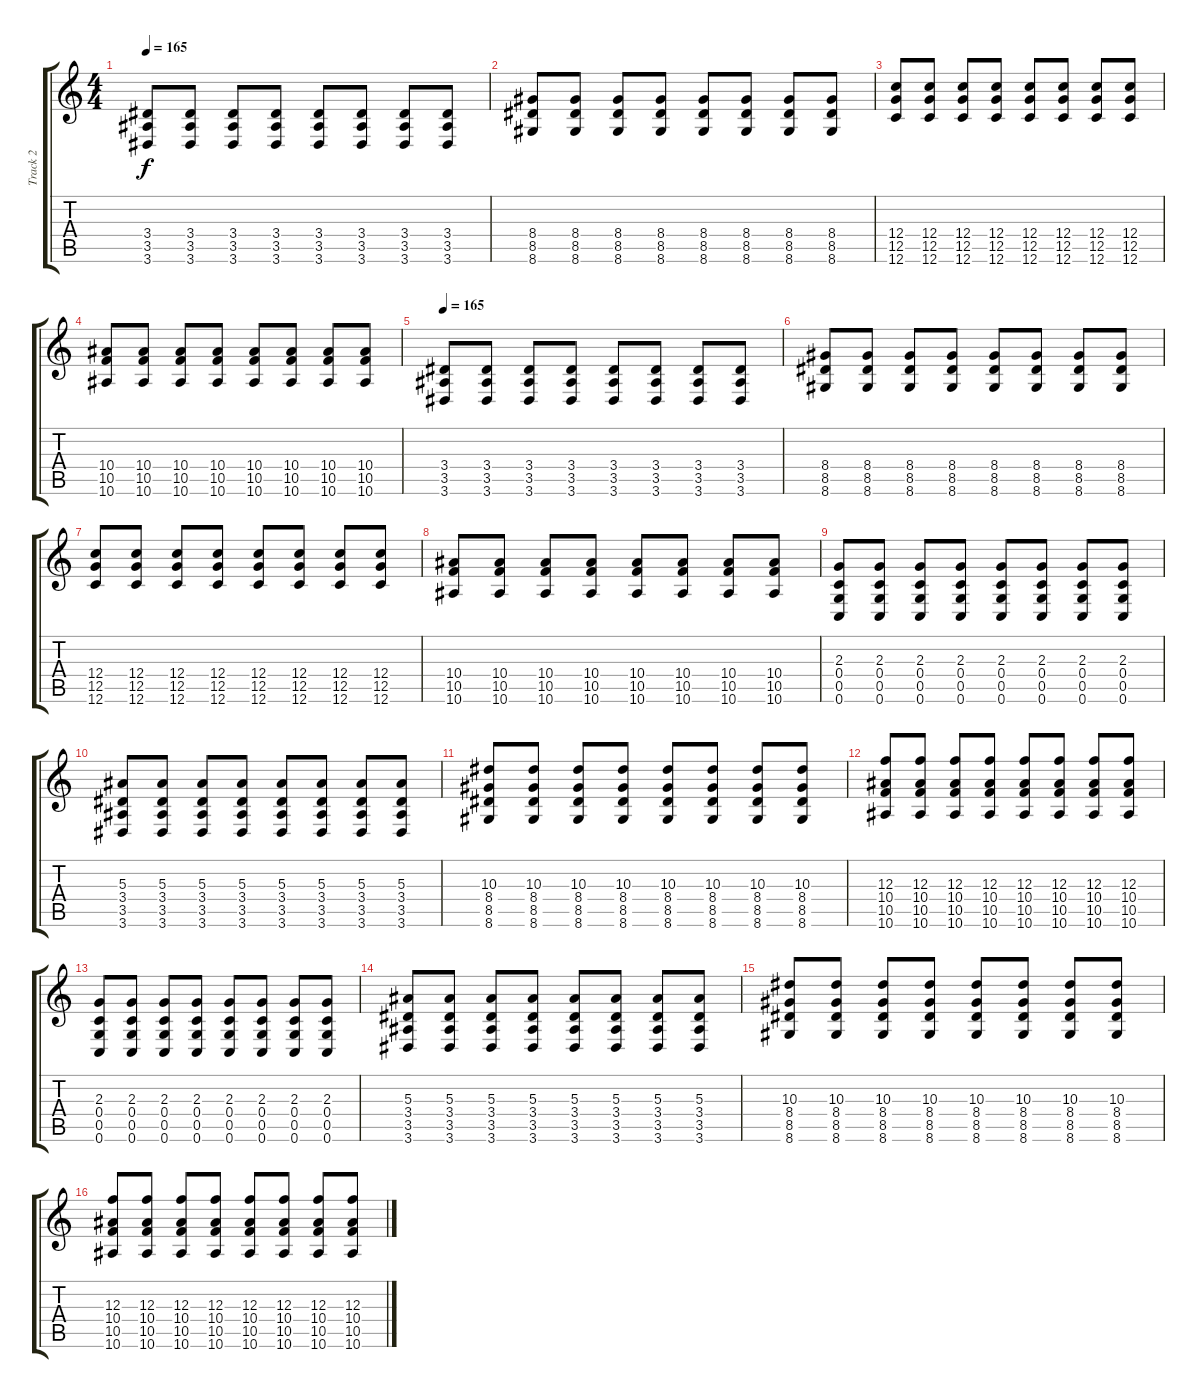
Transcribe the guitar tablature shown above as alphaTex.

\track ("Track 2" "Track 2") {instrument overdrivenguitar}
\staff {score tabs}
\tuning (D4 A3 F3 C3 G2 C2) {hide}
\ts (4 4)
\tempo 165
\clef g2
\ks c
(3.4 3.5 3.6).8{dy f} (3.4 3.5 3.6).8 (3.4 3.5 3.6).8 (3.4 3.5 3.6).8 (3.4 3.5 3.6).8 (3.4 3.5 3.6).8 (3.4 3.5 3.6).8 (3.4 3.5 3.6).8 |
(8.4 8.5 8.6).8 (8.4 8.5 8.6).8 (8.4 8.5 8.6).8 (8.4 8.5 8.6).8 (8.4 8.5 8.6).8 (8.4 8.5 8.6).8 (8.4 8.5 8.6).8 (8.4 8.5 8.6).8 |
(12.4 12.5 12.6).8 (12.4 12.5 12.6).8 (12.4 12.5 12.6).8 (12.4 12.5 12.6).8 (12.4 12.5 12.6).8 (12.4 12.5 12.6).8 (12.4 12.5 12.6).8 (12.4 12.5 12.6).8 |
(10.4 10.5 10.6).8 (10.4 10.5 10.6).8 (10.4 10.5 10.6).8 (10.4 10.5 10.6).8 (10.4 10.5 10.6).8 (10.4 10.5 10.6).8 (10.4 10.5 10.6).8 (10.4 10.5 10.6).8 |
\tempo 165
(3.4 3.5 3.6).8 (3.4 3.5 3.6).8 (3.4 3.5 3.6).8 (3.4 3.5 3.6).8 (3.4 3.5 3.6).8 (3.4 3.5 3.6).8 (3.4 3.5 3.6).8 (3.4 3.5 3.6).8 |
(8.4 8.5 8.6).8 (8.4 8.5 8.6).8 (8.4 8.5 8.6).8 (8.4 8.5 8.6).8 (8.4 8.5 8.6).8 (8.4 8.5 8.6).8 (8.4 8.5 8.6).8 (8.4 8.5 8.6).8 |
(12.4 12.5 12.6).8 (12.4 12.5 12.6).8 (12.4 12.5 12.6).8 (12.4 12.5 12.6).8 (12.4 12.5 12.6).8 (12.4 12.5 12.6).8 (12.4 12.5 12.6).8 (12.4 12.5 12.6).8 |
(10.4 10.5 10.6).8 (10.4 10.5 10.6).8 (10.4 10.5 10.6).8 (10.4 10.5 10.6).8 (10.4 10.5 10.6).8 (10.4 10.5 10.6).8 (10.4 10.5 10.6).8 (10.4 10.5 10.6).8 |
(2.3 0.4 0.5 0.6).8 (2.3 0.4 0.5 0.6).8 (2.3 0.4 0.5 0.6).8 (2.3 0.4 0.5 0.6).8 (2.3 0.4 0.5 0.6).8 (2.3 0.4 0.5 0.6).8 (2.3 0.4 0.5 0.6).8 (2.3 0.4 0.5 0.6).8 |
(5.3 3.4 3.5 3.6).8 (5.3 3.4 3.5 3.6).8 (5.3 3.4 3.5 3.6).8 (5.3 3.4 3.5 3.6).8 (5.3 3.4 3.5 3.6).8 (5.3 3.4 3.5 3.6).8 (5.3 3.4 3.5 3.6).8 (5.3 3.4 3.5 3.6).8 |
(10.3 8.4 8.5 8.6).8 (10.3 8.4 8.5 8.6).8 (10.3 8.4 8.5 8.6).8 (10.3 8.4 8.5 8.6).8 (10.3 8.4 8.5 8.6).8 (10.3 8.4 8.5 8.6).8 (10.3 8.4 8.5 8.6).8 (10.3 8.4 8.5 8.6).8 |
(12.3 10.4 10.5 10.6).8 (12.3 10.4 10.5 10.6).8 (12.3 10.4 10.5 10.6).8 (12.3 10.4 10.5 10.6).8 (12.3 10.4 10.5 10.6).8 (12.3 10.4 10.5 10.6).8 (12.3 10.4 10.5 10.6).8 (12.3 10.4 10.5 10.6).8 |
(2.3 0.4 0.5 0.6).8 (2.3 0.4 0.5 0.6).8 (2.3 0.4 0.5 0.6).8 (2.3 0.4 0.5 0.6).8 (2.3 0.4 0.5 0.6).8 (2.3 0.4 0.5 0.6).8 (2.3 0.4 0.5 0.6).8 (2.3 0.4 0.5 0.6).8 |
(5.3 3.4 3.5 3.6).8 (5.3 3.4 3.5 3.6).8 (5.3 3.4 3.5 3.6).8 (5.3 3.4 3.5 3.6).8 (5.3 3.4 3.5 3.6).8 (5.3 3.4 3.5 3.6).8 (5.3 3.4 3.5 3.6).8 (5.3 3.4 3.5 3.6).8 |
(10.3 8.4 8.5 8.6).8 (10.3 8.4 8.5 8.6).8 (10.3 8.4 8.5 8.6).8 (10.3 8.4 8.5 8.6).8 (10.3 8.4 8.5 8.6).8 (10.3 8.4 8.5 8.6).8 (10.3 8.4 8.5 8.6).8 (10.3 8.4 8.5 8.6).8 |
(12.3 10.4 10.5 10.6).8 (12.3 10.4 10.5 10.6).8 (12.3 10.4 10.5 10.6).8 (12.3 10.4 10.5 10.6).8 (12.3 10.4 10.5 10.6).8 (12.3 10.4 10.5 10.6).8 (12.3 10.4 10.5 10.6).8 (12.3 10.4 10.5 10.6).8
